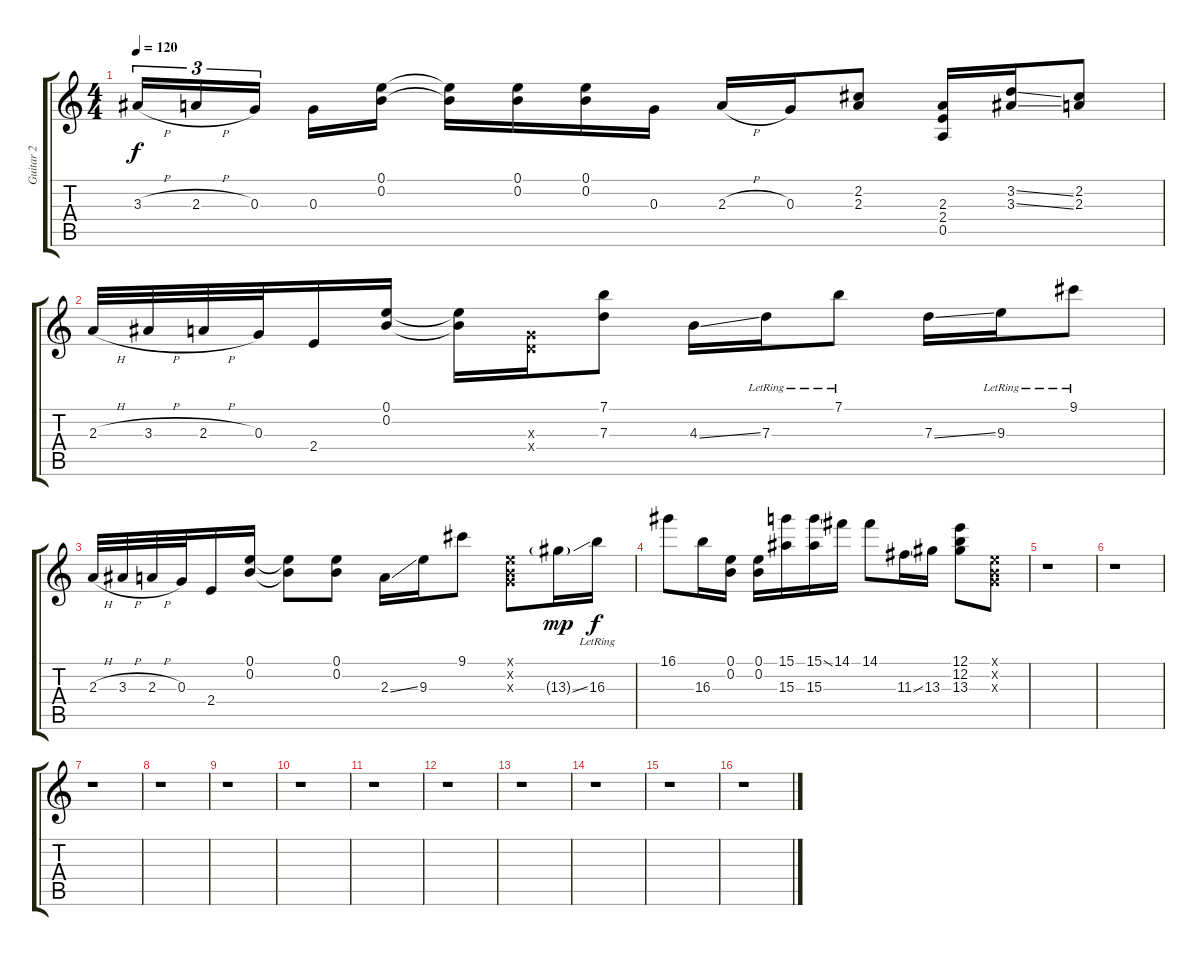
\track ("Guitar 2" "Guitar 2") {instrument distortionguitar}
\staff {score tabs}
\tuning (E4 B3 G3 D3 A2 E2) {hide}
\ts (4 4)
\tempo 120
\clef g2
\ks c
3.3{h}.16{tu (3 2) dy f} 2.3{h}.16{tu (3 2)} 0.3.16{tu (3 2)} 0.3.16 (0.1 0.2).16 (0.1{t} 0.2{t}).16 (0.1 0.2).16 (0.1 0.2).16 0.3.16 2.3{h}.16 0.3.16 (2.2 2.3).8 (2.3 2.4 0.5).16 (3.2{ss} 3.3{ss}).16 (2.2 2.3).8 |
2.3{h}.32 3.3{h}.32 2.3{h}.32 0.3.32 2.4.16 (0.1 0.2).16 (0.1{t} 0.2{t}).16 (0.3{x} 0.4{x}).16 (7.1 7.3).8 4.3{ss}.16 7.3{lr}.16 7.1{lr}.8 7.3{ss}.16 9.3{lr}.16 9.1{lr}.8 |
2.3{h}.32 3.3{h}.32 2.3{h}.32 0.3.32 2.4.16 (0.1 0.2).16 (0.1{t} 0.2{t}).8 (0.1 0.2).8 2.3{ss}.16 9.3.16 9.1.8 (0.1{x} 0.2{x} 0.3{x}).8 13.3{ss g}.16{dy mp} 16.3{lr}.16{dy f} |
16.1.8 16.3.16 (0.1 0.2).16 (0.1 0.2).16 (15.1 15.3).16 (15.1{ss} 15.3).16 14.1.16 14.1.8 11.3{ss}.16 13.3.16 (12.1 12.2 13.3).8 (0.1{x} 0.2{x} 0.3{x}).8 |
r.1 |
r.1 |
r.1 |
r.1 |
r.1 |
r.1 |
r.1 |
r.1 |
r.1 |
r.1 |
r.1 |
r.1
